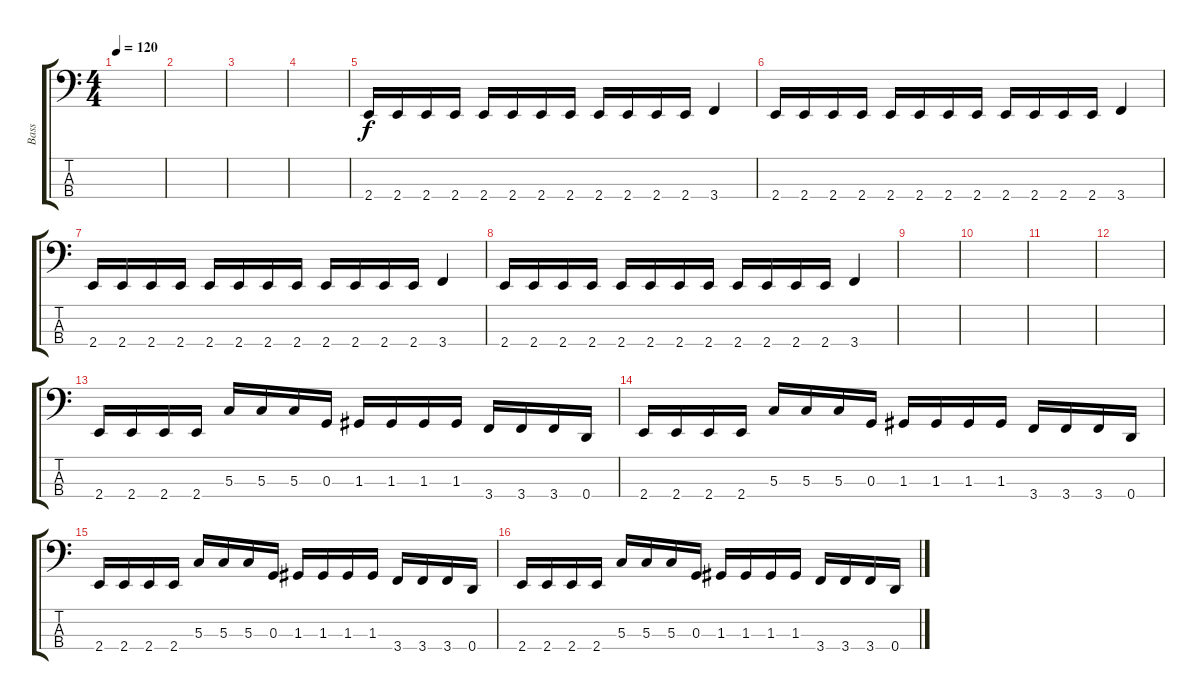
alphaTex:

\track ("Bass" "Bass") {instrument acousticguitarnylon}
\staff {score tabs}
\tuning (F2 C2 G1 D1) {hide}
\ts (4 4)
\tempo 120
\clef f4
\ks c
|
|
|
|
2.4.16 2.4.16 2.4.16 2.4.16 2.4.16 2.4.16 2.4.16 2.4.16 2.4.16 2.4.16 2.4.16 2.4.16 3.4.4 |
2.4.16 2.4.16 2.4.16 2.4.16 2.4.16 2.4.16 2.4.16 2.4.16 2.4.16 2.4.16 2.4.16 2.4.16 3.4.4 |
2.4.16 2.4.16 2.4.16 2.4.16 2.4.16 2.4.16 2.4.16 2.4.16 2.4.16 2.4.16 2.4.16 2.4.16 3.4.4 |
2.4.16 2.4.16 2.4.16 2.4.16 2.4.16 2.4.16 2.4.16 2.4.16 2.4.16 2.4.16 2.4.16 2.4.16 3.4.4 |
|
|
|
|
2.4.16 2.4.16 2.4.16 2.4.16 5.3.16 5.3.16 5.3.16 0.3.16 1.3.16 1.3.16 1.3.16 1.3.16 3.4.16 3.4.16 3.4.16 0.4.16 |
2.4.16 2.4.16 2.4.16 2.4.16 5.3.16 5.3.16 5.3.16 0.3.16 1.3.16 1.3.16 1.3.16 1.3.16 3.4.16 3.4.16 3.4.16 0.4.16 |
2.4.16 2.4.16 2.4.16 2.4.16 5.3.16 5.3.16 5.3.16 0.3.16 1.3.16 1.3.16 1.3.16 1.3.16 3.4.16 3.4.16 3.4.16 0.4.16 |
2.4.16 2.4.16 2.4.16 2.4.16 5.3.16 5.3.16 5.3.16 0.3.16 1.3.16 1.3.16 1.3.16 1.3.16 3.4.16 3.4.16 3.4.16 0.4.16
